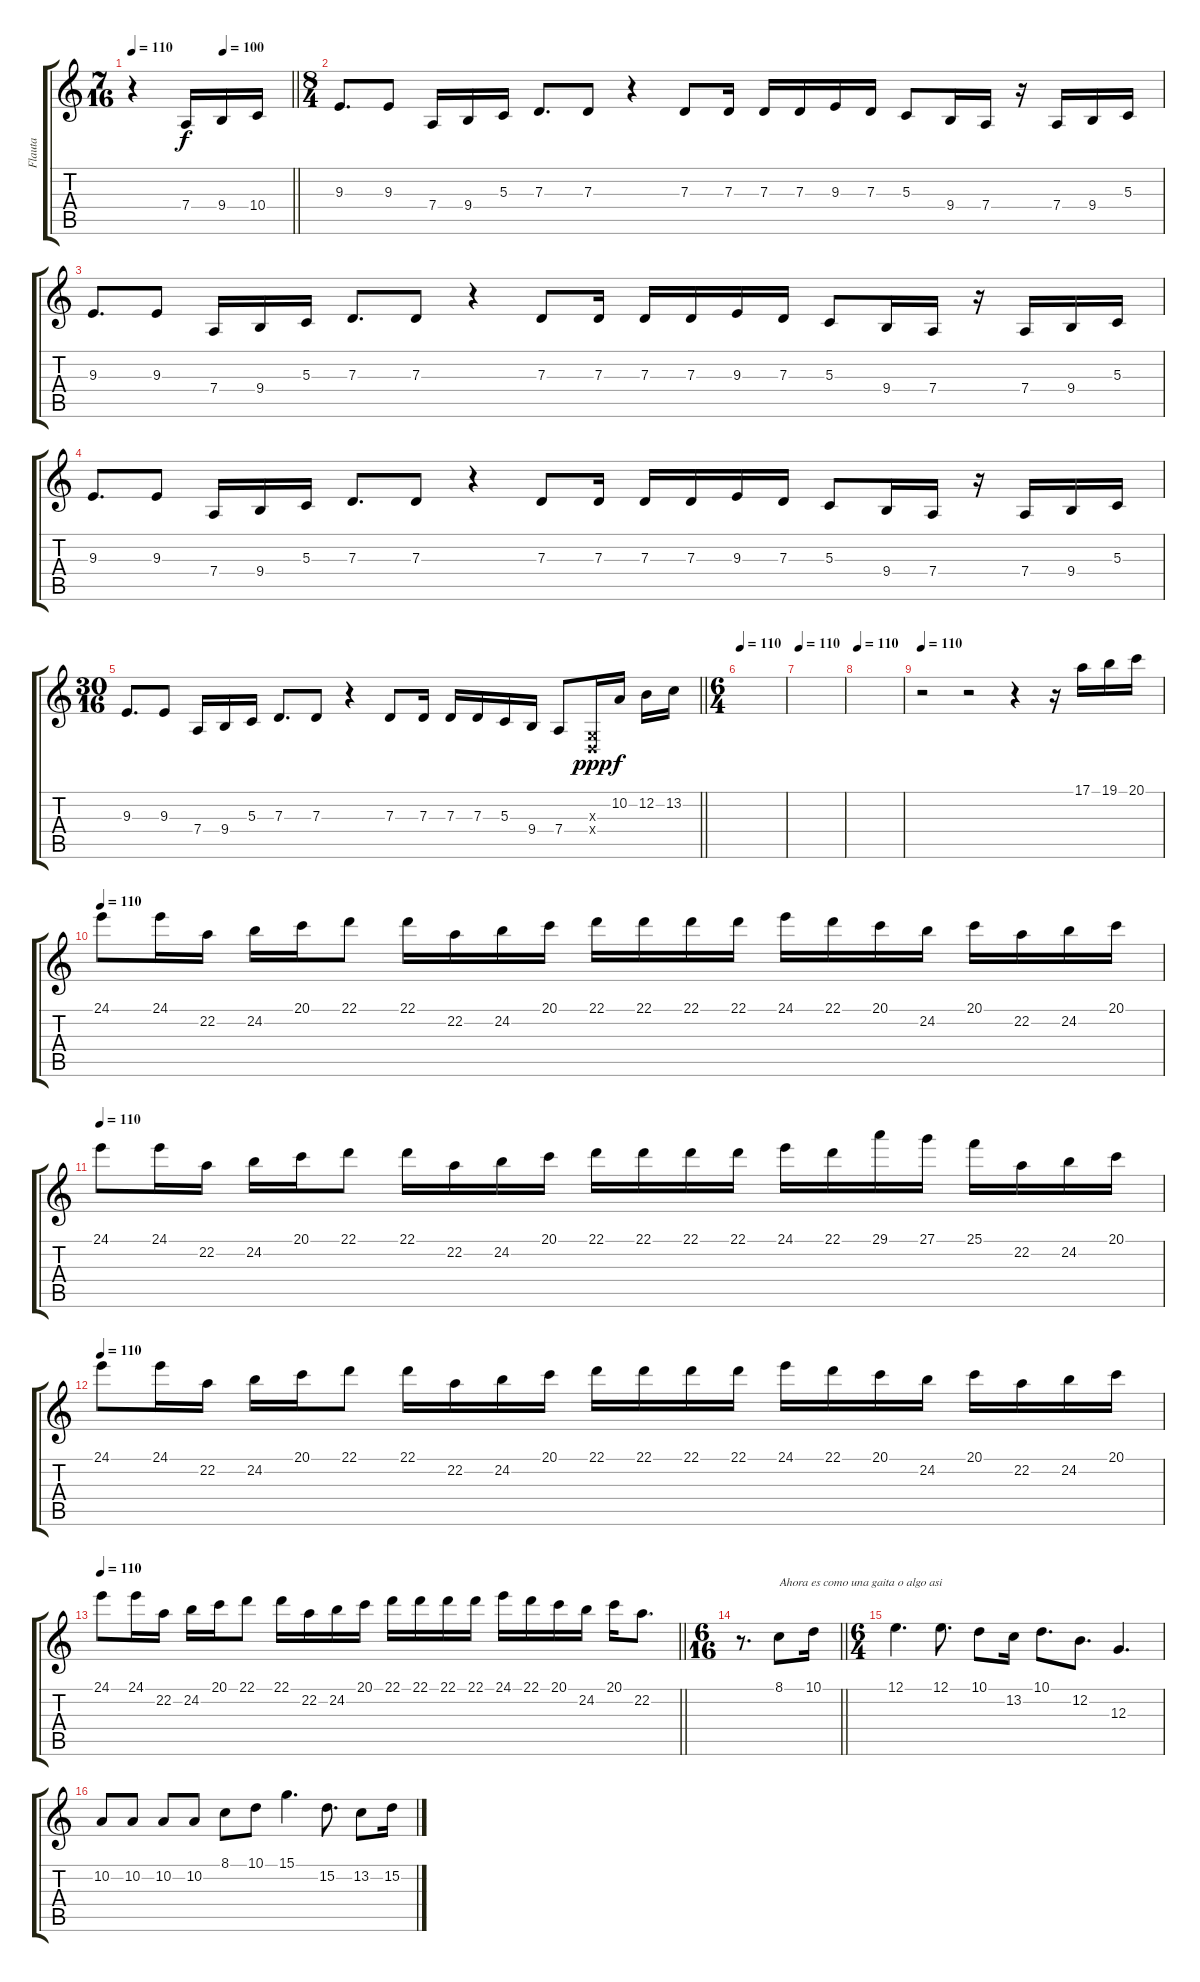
\track ("Flauta" "Flauta") {instrument flute}
\staff {score tabs}
\tuning (E4 B3 G3 D3 A2 E2) {hide}
\ts (7 16)
\tempo 110
\tempo (100 0.5714285714285714)
\clef g2
\barLineRight lightlight
\ks c
r.4{dy f} 7.4.16{instrument blownbottle} 9.4.16 10.4.16 |
\ts (8 4)
9.3.8{d} 9.3.8 7.4.16 9.4.16 5.3.16 7.3.8{d} 7.3.8 r.4 7.3.8 7.3.16 7.3.16 7.3.16 9.3.16 7.3.16 5.3.8 9.4.16 7.4.16 r.16 7.4.16 9.4.16 5.3.16 |
9.3.8{d} 9.3.8 7.4.16 9.4.16 5.3.16 7.3.8{d} 7.3.8 r.4 7.3.8 7.3.16 7.3.16 7.3.16 9.3.16 7.3.16 5.3.8 9.4.16 7.4.16 r.16 7.4.16 9.4.16 5.3.16 |
9.3.8{d} 9.3.8 7.4.16 9.4.16 5.3.16 7.3.8{d} 7.3.8 r.4 7.3.8 7.3.16 7.3.16 7.3.16 9.3.16 7.3.16 5.3.8 9.4.16 7.4.16 r.16 7.4.16 9.4.16 5.3.16 |
\ts (30 16)
\barLineRight lightlight
9.3.8{d} 9.3.8 7.4.16 9.4.16 5.3.16 7.3.8{d} 7.3.8 r.4 7.3.8 7.3.16 7.3.16 7.3.16 5.3.16 9.4.16 7.4.8 (0.3{x} 0.4{x}).16{dy ppp} 10.2.16{dy f instrument flute} 12.2.16 13.2.16 |
\ts (6 4)
\tempo 110
|
\tempo 105
\tempo 110
|
\tempo 110
|
\tempo 105
\tempo 110
r.2 r.2 r.4 r.16 17.1.16{instrument flute} 19.1.16 20.1.16 |
\tempo 110
24.1.8 24.1.16 22.2.16 24.2.16 20.1.16 22.1.8 22.1.16 22.2.16 24.2.16 20.1.16 22.1.16 22.1.16 22.1.16 22.1.16 24.1.16 22.1.16 20.1.16 24.2.16 20.1.16 22.2.16 24.2.16 20.1.16 |
\tempo 105
\tempo 110
24.1.8 24.1.16 22.2.16 24.2.16 20.1.16 22.1.8 22.1.16 22.2.16 24.2.16 20.1.16 22.1.16 22.1.16 22.1.16 22.1.16 24.1.16 22.1.16 29.1.16 27.1.16 25.1.16 22.2.16 24.2.16 20.1.16 |
\tempo 110
24.1.8 24.1.16 22.2.16 24.2.16 20.1.16 22.1.8 22.1.16 22.2.16 24.2.16 20.1.16 22.1.16 22.1.16 22.1.16 22.1.16 24.1.16 22.1.16 20.1.16 24.2.16 20.1.16 22.2.16 24.2.16 20.1.16 |
\tempo 110
\barLineRight lightlight
24.1.8 24.1.16 22.2.16 24.2.16 20.1.16 22.1.8 22.1.16 22.2.16 24.2.16 20.1.16 22.1.16 22.1.16 22.1.16 22.1.16 24.1.16 22.1.16 20.1.16 24.2.16 20.1.16 22.2.8{d} |
\ts (6 16)
\barLineRight lightlight
r.8{d} 8.1.8{txt "Ahora es como una gaita o algo asi" volume 16} 10.1.16 |
\ts (6 4)
12.1.4{d} 12.1.8{d} 10.1.8 13.2.16 10.1.8{d} 12.2.8{d} 12.3.4{d} |
10.2.8 10.2.8 10.2.8 10.2.8 8.1.8 10.1.8 15.1.4{d} 15.2.8{d} 13.2.8 15.2.16
